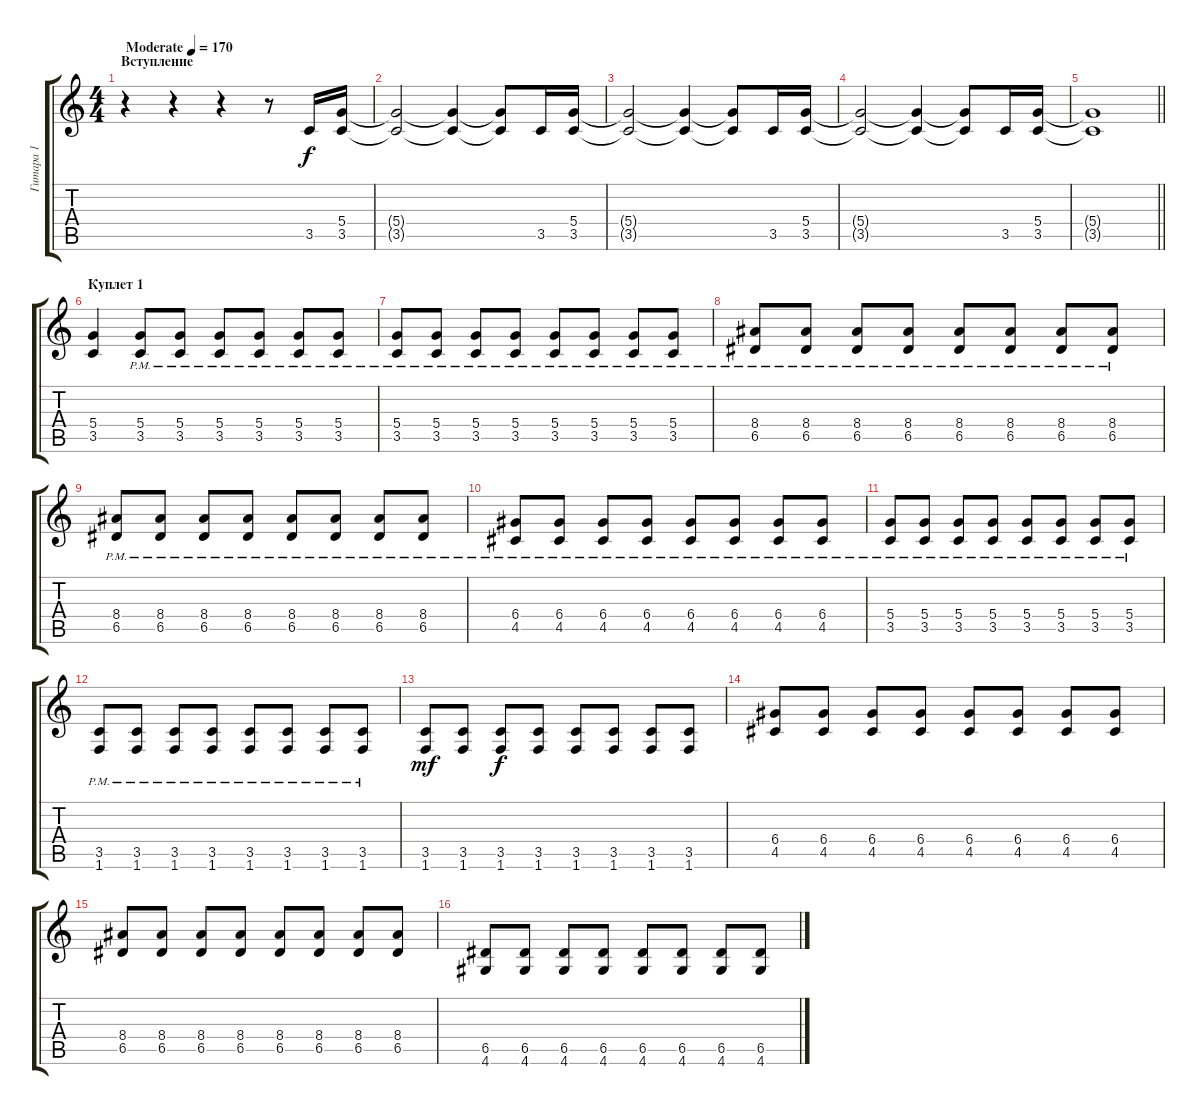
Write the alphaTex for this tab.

\track ("Гитара 1" "Гитара 1") {instrument distortionguitar}
\staff {score tabs}
\tuning (E4 B3 G3 D3 A2 E2) {hide}
\ts (4 4)
\section ("" "Вступление")
\tempo (170 "Moderate")
\clef g2
\ks c
r.4{dy f instrument distortionguitar} r.4 r.4 r.8 3.5.16 (5.4 3.5).16 |
(5.4{t} 3.5{t}).2 (5.4{t} 3.5{t}).4 (5.4{t} 3.5{t}).8 3.5.16 (5.4 3.5).16 |
(5.4{t} 3.5{t}).2 (5.4{t} 3.5{t}).4 (5.4{t} 3.5{t}).8 3.5.16 (5.4 3.5).16 |
(5.4{t} 3.5{t}).2 (5.4{t} 3.5{t}).4 (5.4{t} 3.5{t}).8 3.5.16 (5.4 3.5).16 |
\barLineRight lightlight
(5.4{t} 3.5{t}).1 |
\section ("" "Куплет 1")
(5.4 3.5).4 (5.4{pm} 3.5{pm}).8 (5.4{pm} 3.5{pm}).8 (5.4{pm} 3.5{pm}).8 (5.4{pm} 3.5{pm}).8 (5.4{pm} 3.5{pm}).8 (5.4{pm} 3.5{pm}).8 |
(5.4{pm} 3.5{pm}).8 (5.4{pm} 3.5{pm}).8 (5.4{pm} 3.5{pm}).8 (5.4{pm} 3.5{pm}).8 (5.4{pm} 3.5{pm}).8 (5.4{pm} 3.5{pm}).8 (5.4{pm} 3.5{pm}).8 (5.4{pm} 3.5{pm}).8 |
(8.4{pm} 6.5{pm}).8 (8.4{pm} 6.5{pm}).8 (8.4{pm} 6.5{pm}).8 (8.4{pm} 6.5{pm}).8 (8.4{pm} 6.5{pm}).8 (8.4{pm} 6.5{pm}).8 (8.4{pm} 6.5{pm}).8 (8.4{pm} 6.5{pm}).8 |
(8.4{pm} 6.5{pm}).8 (8.4{pm} 6.5{pm}).8 (8.4{pm} 6.5{pm}).8 (8.4{pm} 6.5{pm}).8 (8.4{pm} 6.5{pm}).8 (8.4{pm} 6.5{pm}).8 (8.4{pm} 6.5{pm}).8 (8.4{pm} 6.5{pm}).8 |
(6.4{pm} 4.5{pm}).8 (6.4{pm} 4.5{pm}).8 (6.4{pm} 4.5{pm}).8 (6.4{pm} 4.5{pm}).8 (6.4{pm} 4.5{pm}).8 (6.4{pm} 4.5{pm}).8 (6.4{pm} 4.5{pm}).8 (6.4{pm} 4.5{pm}).8 |
(5.4{pm} 3.5{pm}).8 (5.4{pm} 3.5{pm}).8 (5.4{pm} 3.5{pm}).8 (5.4{pm} 3.5{pm}).8 (5.4{pm} 3.5{pm}).8 (5.4{pm} 3.5{pm}).8 (5.4{pm} 3.5{pm}).8 (5.4{pm} 3.5{pm}).8 |
(3.5{pm} 1.6{pm}).8 (3.5{pm} 1.6{pm}).8 (3.5{pm} 1.6{pm}).8 (3.5{pm} 1.6{pm}).8 (3.5{pm} 1.6{pm}).8 (3.5{pm} 1.6{pm}).8 (3.5{pm} 1.6{pm}).8 (3.5{pm} 1.6{pm}).8 |
(3.5 1.6).8{dy mf} (3.5 1.6).8 (3.5 1.6).8{dy f} (3.5 1.6).8 (3.5 1.6).8 (3.5 1.6).8 (3.5 1.6).8 (3.5 1.6).8 |
(6.4 4.5).8 (6.4 4.5).8 (6.4 4.5).8 (6.4 4.5).8 (6.4 4.5).8 (6.4 4.5).8 (6.4 4.5).8 (6.4 4.5).8 |
(8.4 6.5).8 (8.4 6.5).8 (8.4 6.5).8 (8.4 6.5).8 (8.4 6.5).8 (8.4 6.5).8 (8.4 6.5).8 (8.4 6.5).8 |
(6.5 4.6).8 (6.5 4.6).8 (6.5 4.6).8 (6.5 4.6).8 (6.5 4.6).8 (6.5 4.6).8 (6.5 4.6).8 (6.5 4.6).8
